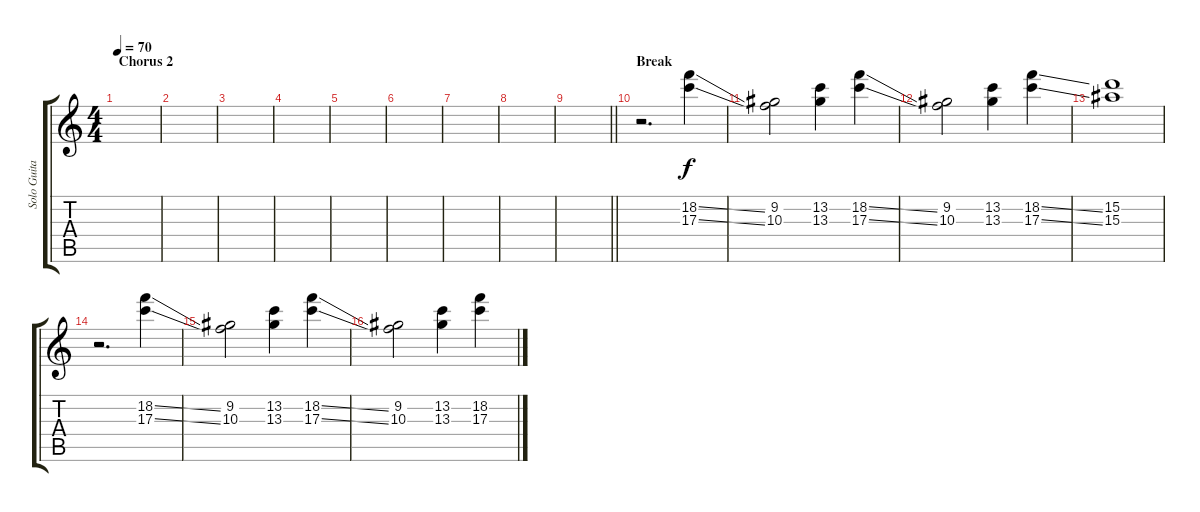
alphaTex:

\track ("Solo Guitar" "Solo Guita") {instrument distortionguitar}
\staff {score tabs}
\tuning (E4 B3 G3 D3 A2 E2) {hide}
\ts (4 4)
\section ("" "Chorus 2")
\tempo 70
\clef g2
\ks c
|
|
|
|
|
|
|
|
\barLineRight lightlight
|
\section ("" "Break")
r.2{d} (18.2{ss} 17.3{ss}).4 |
(9.2 10.3).2 (13.2 13.3).4 (18.2{ss} 17.3{ss}).4 |
(9.2 10.3).2 (13.2 13.3).4 (18.2{ss} 17.3{ss}).4 |
(15.2 15.3).1 |
r.2{d} (18.2{ss} 17.3{ss}).4 |
(9.2 10.3).2 (13.2 13.3).4 (18.2{ss} 17.3{ss}).4 |
(9.2 10.3).2 (13.2 13.3).4 (18.2{ss} 17.3{ss}).4
